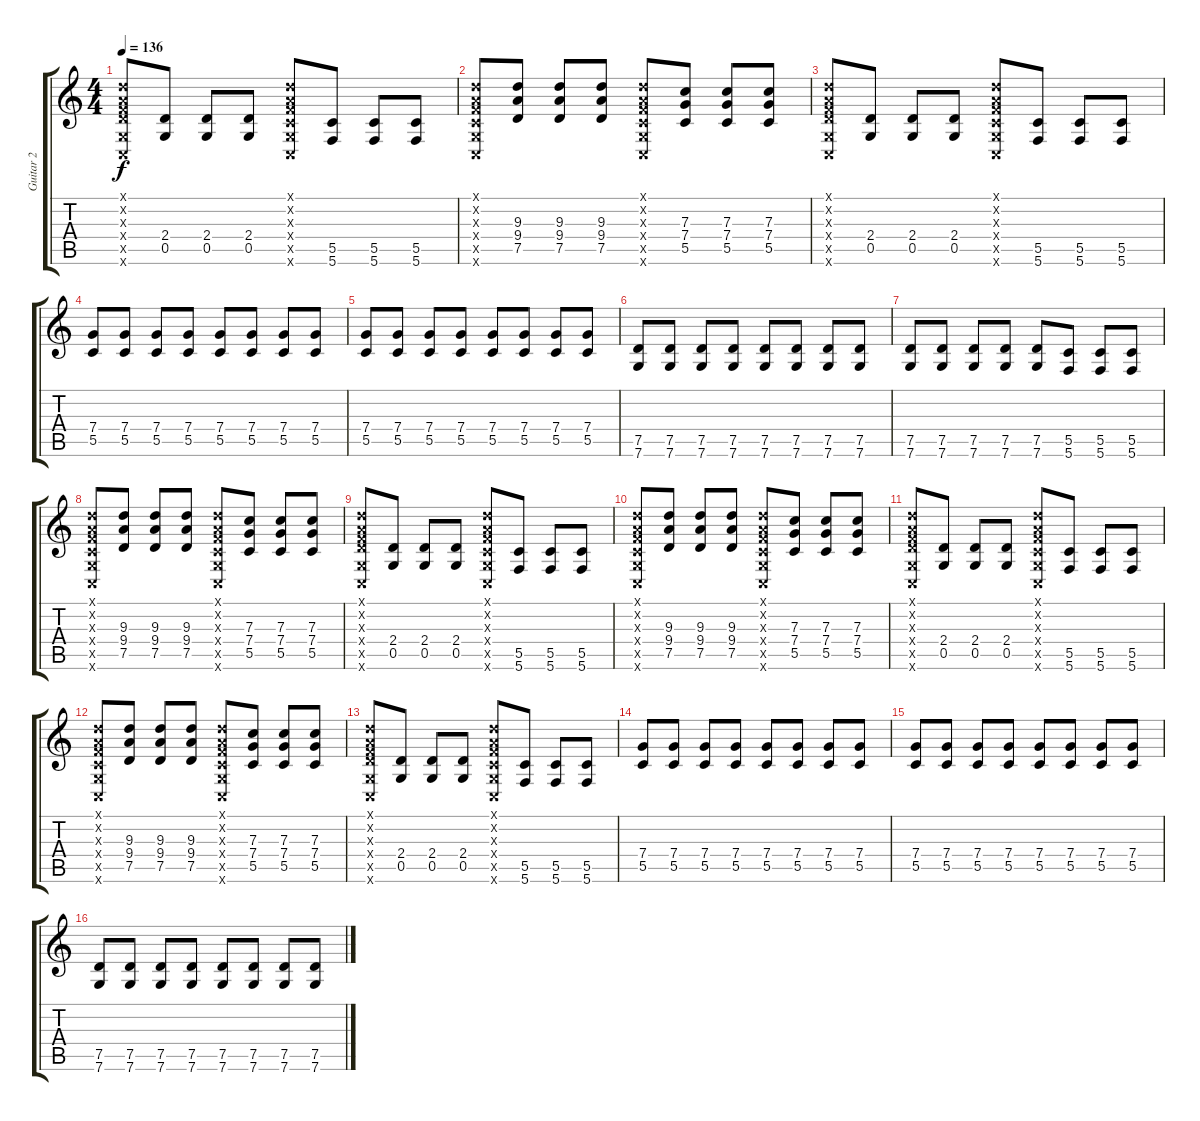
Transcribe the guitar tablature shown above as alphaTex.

\track ("Guitar 2" "Guitar 2") {instrument overdrivenguitar}
\staff {score tabs}
\tuning (D4 A3 F3 C3 G2 C2) {hide}
\ts (4 4)
\tempo 136
\clef g2
\ks c
(0.1{x} 0.2{x} 0.3{x} 2.4{x} 0.5{x} 0.6{x}).8{dy f} (2.4 0.5).8 (2.4 0.5).8 (2.4 0.5).8 (0.1{x} 0.2{x} 0.3{x} 0.4{x} 0.5{x} 0.6{x}).8 (5.5 5.6).8 (5.5 5.6).8 (5.5 5.6).8 |
(0.1{x} 0.2{x} 0.3{x} 0.4{x} 0.5{x} 0.6{x}).8 (9.3 9.4 7.5).8 (9.3 9.4 7.5).8 (9.3 9.4 7.5).8 (0.1{x} 0.2{x} 0.3{x} 0.4{x} 0.5{x} 0.6{x}).8 (7.3 7.4 5.5).8 (7.3 7.4 5.5).8 (7.3 7.4 5.5).8 |
(0.1{x} 0.2{x} 0.3{x} 2.4{x} 0.5{x} 0.6{x}).8 (2.4 0.5).8 (2.4 0.5).8 (2.4 0.5).8 (0.1{x} 0.2{x} 0.3{x} 0.4{x} 0.5{x} 0.6{x}).8 (5.5 5.6).8 (5.5 5.6).8 (5.5 5.6).8 |
(7.4 5.5).8 (7.4 5.5).8 (7.4 5.5).8 (7.4 5.5).8 (7.4 5.5).8 (7.4 5.5).8 (7.4 5.5).8 (7.4 5.5).8 |
(7.4 5.5).8 (7.4 5.5).8 (7.4 5.5).8 (7.4 5.5).8 (7.4 5.5).8 (7.4 5.5).8 (7.4 5.5).8 (7.4 5.5).8 |
(7.5 7.6).8 (7.5 7.6).8 (7.5 7.6).8 (7.5 7.6).8 (7.5 7.6).8 (7.5 7.6).8 (7.5 7.6).8 (7.5 7.6).8 |
(7.5 7.6).8 (7.5 7.6).8 (7.5 7.6).8 (7.5 7.6).8 (7.5 7.6).8 (5.5 5.6).8 (5.5 5.6).8 (5.5 5.6).8 |
(0.1{x} 0.2{x} 0.3{x} 0.4{x} 0.5{x} 0.6{x}).8 (9.3 9.4 7.5).8 (9.3 9.4 7.5).8 (9.3 9.4 7.5).8 (0.1{x} 0.2{x} 0.3{x} 0.4{x} 0.5{x} 0.6{x}).8 (7.3 7.4 5.5).8 (7.3 7.4 5.5).8 (7.3 7.4 5.5).8 |
(0.1{x} 0.2{x} 0.3{x} 2.4{x} 0.5{x} 0.6{x}).8 (2.4 0.5).8 (2.4 0.5).8 (2.4 0.5).8 (0.1{x} 0.2{x} 0.3{x} 0.4{x} 0.5{x} 0.6{x}).8 (5.5 5.6).8 (5.5 5.6).8 (5.5 5.6).8 |
(0.1{x} 0.2{x} 0.3{x} 0.4{x} 0.5{x} 0.6{x}).8 (9.3 9.4 7.5).8 (9.3 9.4 7.5).8 (9.3 9.4 7.5).8 (0.1{x} 0.2{x} 0.3{x} 0.4{x} 0.5{x} 0.6{x}).8 (7.3 7.4 5.5).8 (7.3 7.4 5.5).8 (7.3 7.4 5.5).8 |
(0.1{x} 0.2{x} 0.3{x} 2.4{x} 0.5{x} 0.6{x}).8 (2.4 0.5).8 (2.4 0.5).8 (2.4 0.5).8 (0.1{x} 0.2{x} 0.3{x} 0.4{x} 0.5{x} 0.6{x}).8 (5.5 5.6).8 (5.5 5.6).8 (5.5 5.6).8 |
(0.1{x} 0.2{x} 0.3{x} 0.4{x} 0.5{x} 0.6{x}).8 (9.3 9.4 7.5).8 (9.3 9.4 7.5).8 (9.3 9.4 7.5).8 (0.1{x} 0.2{x} 0.3{x} 0.4{x} 0.5{x} 0.6{x}).8 (7.3 7.4 5.5).8 (7.3 7.4 5.5).8 (7.3 7.4 5.5).8 |
(0.1{x} 0.2{x} 0.3{x} 2.4{x} 0.5{x} 0.6{x}).8 (2.4 0.5).8 (2.4 0.5).8 (2.4 0.5).8 (0.1{x} 0.2{x} 0.3{x} 0.4{x} 0.5{x} 0.6{x}).8 (5.5 5.6).8 (5.5 5.6).8 (5.5 5.6).8 |
(7.4 5.5).8 (7.4 5.5).8 (7.4 5.5).8 (7.4 5.5).8 (7.4 5.5).8 (7.4 5.5).8 (7.4 5.5).8 (7.4 5.5).8 |
(7.4 5.5).8 (7.4 5.5).8 (7.4 5.5).8 (7.4 5.5).8 (7.4 5.5).8 (7.4 5.5).8 (7.4 5.5).8 (7.4 5.5).8 |
(7.5 7.6).8 (7.5 7.6).8 (7.5 7.6).8 (7.5 7.6).8 (7.5 7.6).8 (7.5 7.6).8 (7.5 7.6).8 (7.5 7.6).8
